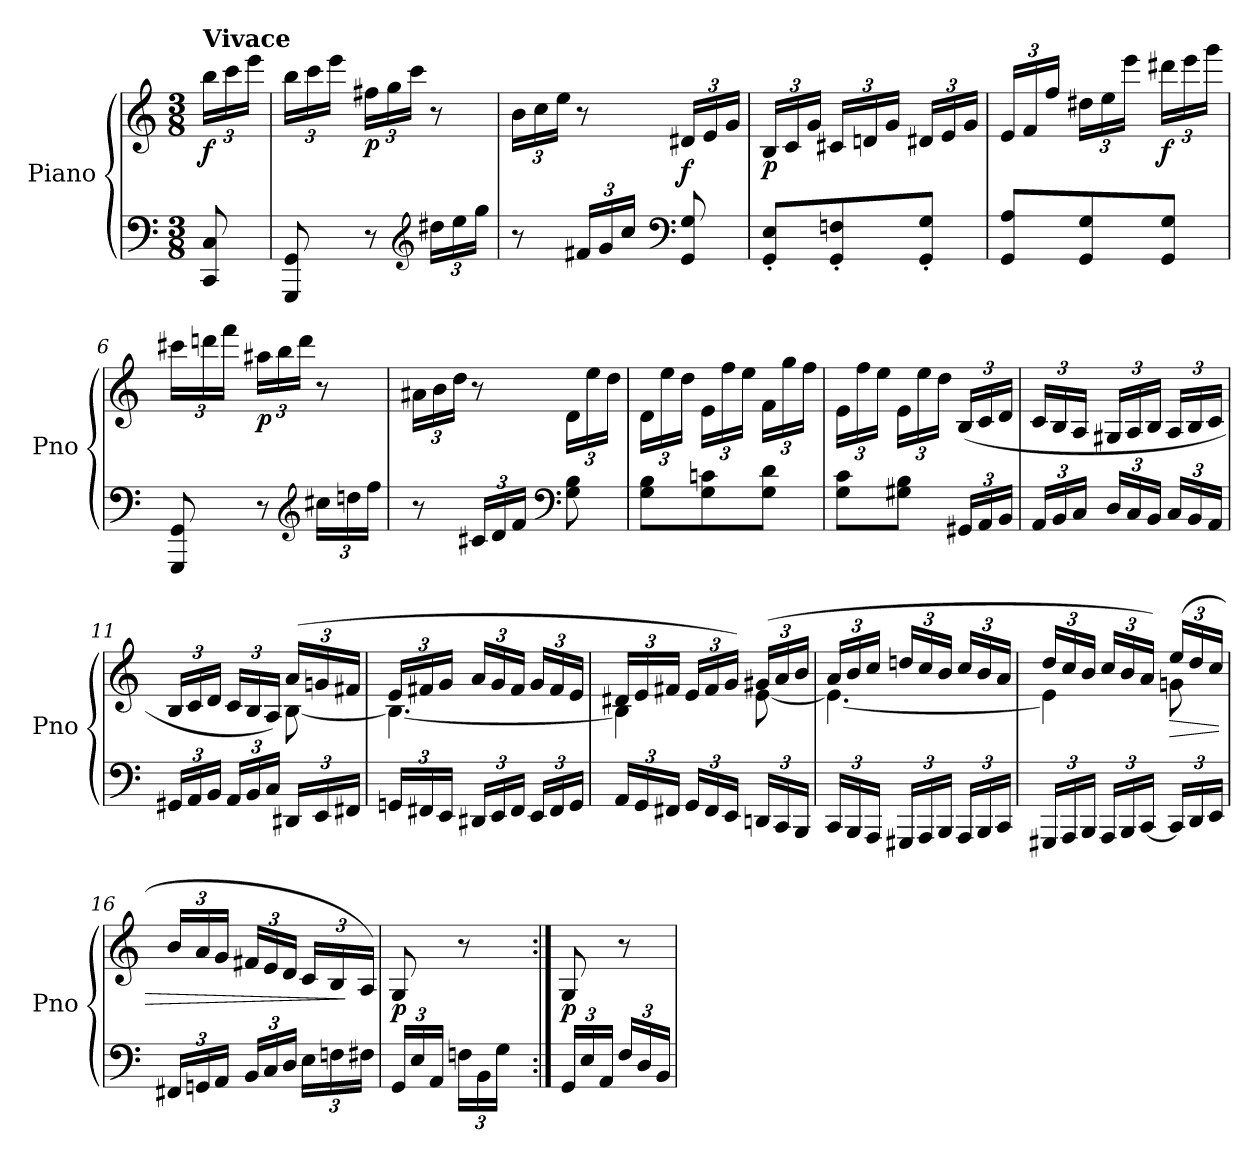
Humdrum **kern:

**kern	**kern	**dynam
*part1	*part1	*part1
*staff2	*staff1	*staff1/2
*I"Piano	*	*
*I'Pno	*	*
*clefF4	*clefG2	*
*k[]	*k[]	*
*M3/8	*M3/8	*
*MM160	*MM160	*
*	*Xbrackettup	*
=1	=1	=1
!	!LO:TX:a:B:t=Vivace	!
!	!	!LO:DY:b
8CC/ 8C/	24bb\LL	f
.	24ccc\	.
.	24eee\JJ	.
=2	=2	=2
8GGG/ 8GG/	24bb\LL	.
.	24ccc\	.
.	24eee\JJ	.
!	!	!LO:DY:b
8r	24ff#X\LL	p
.	24gg\	.
.	24ccc\JJ	.
*clefG2	*	*
*Xbrackettup	*	*
24dd#X\LL	8r	.
24ee\	.	.
24gg\JJ	.	.
=3	=3	=3
8r	24b\LL	.
.	24cc\	.
.	24ee\JJ	.
24f#X/LL	8r	.
24g/	.	.
24cc/JJ	.	.
*clefF4	*	*
!	!	!LO:DY:b
8GG/ 8G/	24d#X/LL	f
.	24e/	.
.	24g/JJ	.
=4	=4	=4
!	!	!LO:DY:b
8GG/' 8E/'L	24B/LL	p
.	24c/	.
.	24g/JJ	.
8GG/' 8Fni/'	24c#X/LL	.
.	24dni/	.
.	24g/JJ	.
8GG/' 8G/'J	24d#X/LL	.
.	24e/	.
.	24g/JJ	.
!!LO:LB:g=z
=5	=5	=5
8GG/ 8A/L	24e/LL	.
.	24f/	.
.	24ff/JJ	.
8GG/ 8G/	24dd#X\LL	.
.	24ee\	.
.	24eee\JJ	.
!	!	!LO:DY:b
8GG/ 8G/J	24ddd#X\LL	f
.	24eee\	.
.	24ggg\JJ	.
=6	=6	=6
8GGG/ 8GG/	24ccc#X\LL	.
.	24dddni\	.
.	24fff\JJ	.
!	!	!LO:DY:b
8r	24aa#X\LL	p
.	24bb\	.
.	24ddd\JJ	.
*clefG2	*	*
24cc#X\LL	8r	.
24ddni\	.	.
24ff\JJ	.	.
=7	=7	=7
8r	24a#X\LL	.
.	24b\	.
.	24dd\JJ	.
24c#X/LL	8r	.
24d/	.	.
24f/JJ	.	.
*clefF4	*	*
8G\ 8B\	24d\LL	.
.	24ee\	.
.	24dd\JJ	.
=8	=8	=8
8G\ 8B\L	24d\LL	.
.	24ee\	.
.	24dd\JJ	.
8G\ 8cni\	24e\LL	.
.	24ff\	.
.	24ee\JJ	.
8G\ 8d\J	24f\LL	.
.	24gg\	.
.	24ff\JJ	.
!!LO:LB:g=z
=9	=9	=9
8G\ 8c\L	24e\LL	.
.	24ff\	.
.	24ee\JJ	.
8G#X\ 8B\J	24e\LL	.
.	24ee\	.
.	24dd\JJ	.
24GG#X/LL	(>24B/LL	.
24AA/	24c/	.
24BB/JJ	24d/JJ	.
=10	=10	=10
24AA/LL	24c/LL	.
24BB/	24B/	.
24C/JJ	24A/JJ	.
24D/LL	24G#X/LL	.
24C/	24A/	.
24BB/JJ	24B/JJ	.
24C/LL	24A/LL	.
24BB/	24B/	.
24AA/JJ	24c/JJ	.
=11	=11	=11
*	*^	*
24GG#X/LL	24B/LL	4ryy	.
24AA/	24c/	.	.
24BB/JJ	24d/JJ	.	.
24AA/LL	24c/LL	.	.
24BB/	24B/	.	.
24C/JJ	24A/JJ)	.	.
24DD#X/LL	(>24a/LL	[8B\	.
24EE/	24gni/	.	.
24FF#X/JJ	24f#X/JJ	.	.
=12	=12	=12	=12
24GGni/LL	24e/LL	4.B\_	.
24FF#X/	24f#X/	.	.
24EE/JJ	24g/JJ	.	.
24DD#X/LL	24a/LL	.	.
24EE/	24g/	.	.
24FF#/JJ	24f#/JJ	.	.
24EE/LL	24g/LL	.	.
24FF#/	24f#/	.	.
24GG/JJ	24e/JJ	.	.
!!LO:LB:g=z	!!
=13	=13	=13	=13
24AA/LL	24d#X/LL	4B\]	.
24GG/	24e/	.	.
24FF#X/JJ	24f#X/JJ	.	.
24GG/LL	24e/LL	.	.
24FF#/	24f#/	.	.
24EE/JJ	24g/JJ)	.	.
24DDni/LL	(>24g#X/LL	[8e\	.
24CC/	24a/	.	.
24BBB/JJ	24b/JJ	.	.
=14	=14	=14	=14
24CC/LL	24a/LL	4.e\_	.
24BBB/	24b/	.	.
24AAA/JJ	24cc/JJ	.	.
24GGG#X/LL	24ddni/LL	.	.
24AAA/	24cc/	.	.
24BBB/JJ	24b/JJ	.	.
24AAA/LL	24cc/LL	.	.
24BBB/	24b/	.	.
24CC/JJ	24a/JJ	.	.
=15	=15	=15	=15
24GGG#X/LL	24dd/LL	4e\]	.
24AAA/	24cc/	.	.
24BBB/JJ	24b/JJ	.	.
24AAA/LL	24cc/LL	.	.
24BBB/	24b/	.	.
[24CC/JJ	24a/JJ)	.	.
!	!	!	!LO:HP:b
24CC/LL]	(>24ee/LL	8gni\	>
24DD/	24dd/	.	.
24EE/JJ	24cc/JJ	.	.
*	*v	*v	*
!!LO:LB:g=z
=16	=16	=16
24FF#X/LL	24b/LL	.
24GGni/	24a/	.
24AA/JJ	24g/JJ	.
24BB/LL	24f#X/LL	.
24C/	24e/	.
24D/JJ	24d/JJ	.
24E\LL	24c/LL	.
24Fni\	24B/	.
24F#X\JJ	24A/JJ)	]
=17	=17	=17
!	!	!LO:DY:b
24GG/LL	8G/	p
24E/	.	.
24AA/JJ	.	.
24Fni\LL	8r	.
24BB\	.	.
24G\JJ	.	.
8ryy	8ryy	.
=18:|!	=18:|!	=18:|!
!	!	!LO:DY:b
24GG/LL	8G/	p
24E/	.	.
24AA/JJ	.	.
24F/LL	8r	.
24D/	.	.
24BB/JJ	.	.
=	=	=
*-	*-	*-
